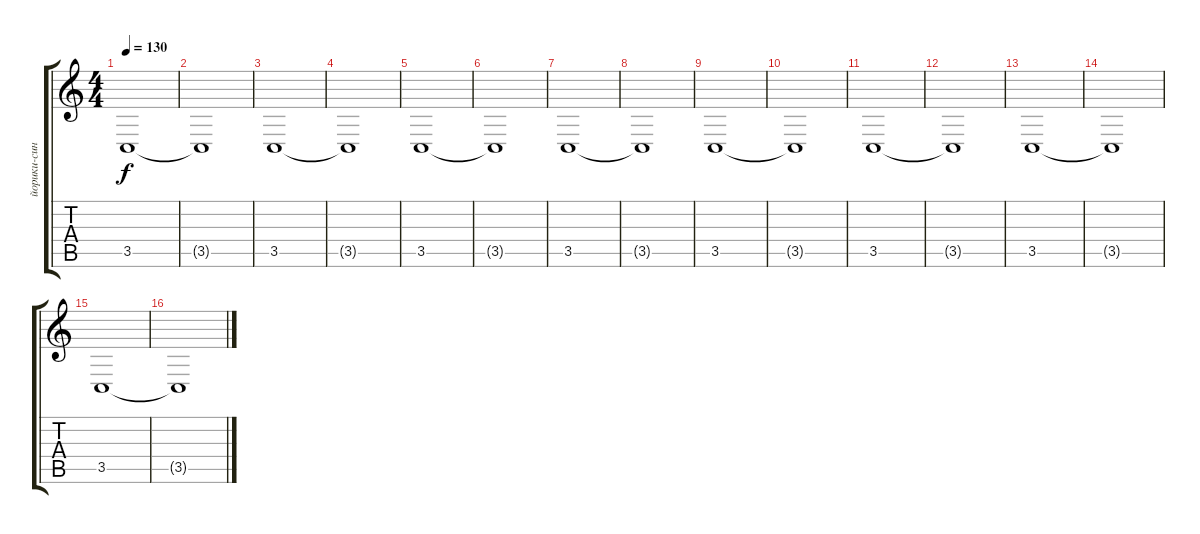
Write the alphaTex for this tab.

\track ("йорики-синтезатарят" "йорики-син") {instrument brightacousticpiano}
\staff {score tabs}
\tuning (E4 B3 G3 D3 A2 E2) {hide}
\ts (4 4)
\tempo 130
\clef g2
\ks c
3.5.1{dy f} |
3.5{t}.1 |
3.5.1 |
3.5{t}.1 |
3.5.1 |
3.5{t}.1 |
3.5.1 |
3.5{t}.1 |
3.5.1 |
3.5{t}.1 |
3.5.1 |
3.5{t}.1 |
3.5.1 |
3.5{t}.1 |
3.5.1 |
3.5{t}.1
